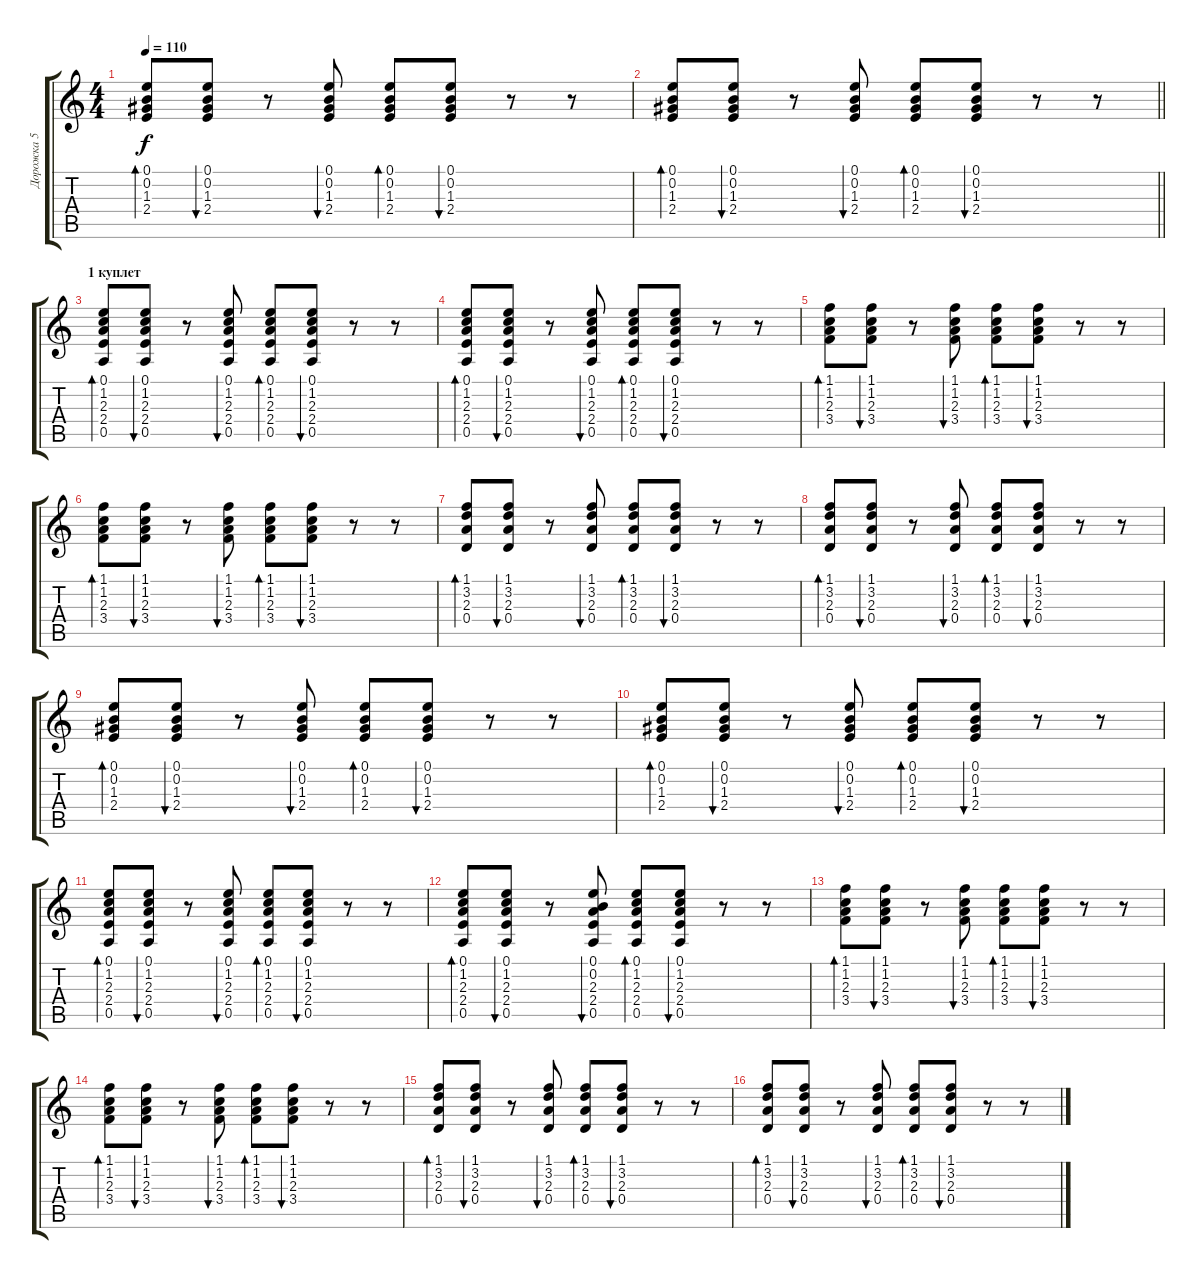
\track ("Дорожка 5" "Дорожка 5") {instrument acousticguitarsteel}
\staff {score tabs}
\tuning (E4 B3 G3 D3 A2 E2) {hide}
\ts (4 4)
\tempo 110
\clef g2
\ks c
(0.1 0.2 1.3 2.4).8{bd 60 dy f} (0.1 0.2 1.3 2.4).8{bu 60} r.8 (0.1 0.2 1.3 2.4).8{bu 60} (0.1 0.2 1.3 2.4).8{bd 60} (0.1 0.2 1.3 2.4).8{bu 60} r.8 r.8 |
\barLineRight lightlight
(0.1 0.2 1.3 2.4).8{bd 60} (0.1 0.2 1.3 2.4).8{bu 60} r.8 (0.1 0.2 1.3 2.4).8{bu 60} (0.1 0.2 1.3 2.4).8{bd 60} (0.1 0.2 1.3 2.4).8{bu 60} r.8 r.8 |
\section ("" "1 куплет")
(0.1 1.2 2.3 2.4 0.5).8{bd 60} (0.1 1.2 2.3 2.4 0.5).8{bu 60} r.8 (0.1 1.2 2.3 2.4 0.5).8{bu 60} (0.1 1.2 2.3 2.4 0.5).8{bd 60} (0.1 1.2 2.3 2.4 0.5).8{bu 60} r.8 r.8 |
(0.1 1.2 2.3 2.4 0.5).8{bd 60} (0.1 1.2 2.3 2.4 0.5).8{bu 60} r.8 (0.1 1.2 2.3 2.4 0.5).8{bu 60} (0.1 1.2 2.3 2.4 0.5).8{bd 60} (0.1 1.2 2.3 2.4 0.5).8{bu 60} r.8 r.8 |
(1.1 1.2 2.3 3.4).8{bd 60} (1.1 1.2 2.3 3.4).8{bu 60} r.8 (1.1 1.2 2.3 3.4).8{bu 60} (1.1 1.2 2.3 3.4).8{bd 60} (1.1 1.2 2.3 3.4).8{bu 60} r.8 r.8 |
(1.1 1.2 2.3 3.4).8{bd 60} (1.1 1.2 2.3 3.4).8{bu 60} r.8 (1.1 1.2 2.3 3.4).8{bu 60} (1.1 1.2 2.3 3.4).8{bd 60} (1.1 1.2 2.3 3.4).8{bu 60} r.8 r.8 |
(1.1 3.2 2.3 0.4).8{bd 60} (1.1 3.2 2.3 0.4).8{bu 60} r.8 (1.1 3.2 2.3 0.4).8{bu 60} (1.1 3.2 2.3 0.4).8{bd 60} (1.1 3.2 2.3 0.4).8{bu 60} r.8 r.8 |
(1.1 3.2 2.3 0.4).8{bd 60} (1.1 3.2 2.3 0.4).8{bu 60} r.8 (1.1 3.2 2.3 0.4).8{bu 60} (1.1 3.2 2.3 0.4).8{bd 60} (1.1 3.2 2.3 0.4).8{bu 60} r.8 r.8 |
(0.1 0.2 1.3 2.4).8{bd 60} (0.1 0.2 1.3 2.4).8{bu 60} r.8 (0.1 0.2 1.3 2.4).8{bu 60} (0.1 0.2 1.3 2.4).8{bd 60} (0.1 0.2 1.3 2.4).8{bu 60} r.8 r.8 |
(0.1 0.2 1.3 2.4).8{bd 60} (0.1 0.2 1.3 2.4).8{bu 60} r.8 (0.1 0.2 1.3 2.4).8{bu 60} (0.1 0.2 1.3 2.4).8{bd 60} (0.1 0.2 1.3 2.4).8{bu 60} r.8 r.8 |
(0.1 1.2 2.3 2.4 0.5).8{bd 60} (0.1 1.2 2.3 2.4 0.5).8{bu 60} r.8 (0.1 1.2 2.3 2.4 0.5).8{bu 60} (0.1 1.2 2.3 2.4 0.5).8{bd 60} (0.1 1.2 2.3 2.4 0.5).8{bu 60} r.8 r.8 |
(0.1 1.2 2.3 2.4 0.5).8{bd 60} (0.1 1.2 2.3 2.4 0.5).8{bu 60} r.8 (0.1 0.2 2.3 2.4 0.5).8{bu 60} (0.1 1.2 2.3 2.4 0.5).8{bd 60} (0.1 1.2 2.3 2.4 0.5).8{bu 60} r.8 r.8 |
(1.1 1.2 2.3 3.4).8{bd 60} (1.1 1.2 2.3 3.4).8{bu 60} r.8 (1.1 1.2 2.3 3.4).8{bu 60} (1.1 1.2 2.3 3.4).8{bd 60} (1.1 1.2 2.3 3.4).8{bu 60} r.8 r.8 |
(1.1 1.2 2.3 3.4).8{bd 60} (1.1 1.2 2.3 3.4).8{bu 60} r.8 (1.1 1.2 2.3 3.4).8{bu 60} (1.1 1.2 2.3 3.4).8{bd 60} (1.1 1.2 2.3 3.4).8{bu 60} r.8 r.8 |
(1.1 3.2 2.3 0.4).8{bd 60} (1.1 3.2 2.3 0.4).8{bu 60} r.8 (1.1 3.2 2.3 0.4).8{bu 60} (1.1 3.2 2.3 0.4).8{bd 60} (1.1 3.2 2.3 0.4).8{bu 60} r.8 r.8 |
(1.1 3.2 2.3 0.4).8{bd 60} (1.1 3.2 2.3 0.4).8{bu 60} r.8 (1.1 3.2 2.3 0.4).8{bu 60} (1.1 3.2 2.3 0.4).8{bd 60} (1.1 3.2 2.3 0.4).8{bu 60} r.8 r.8
